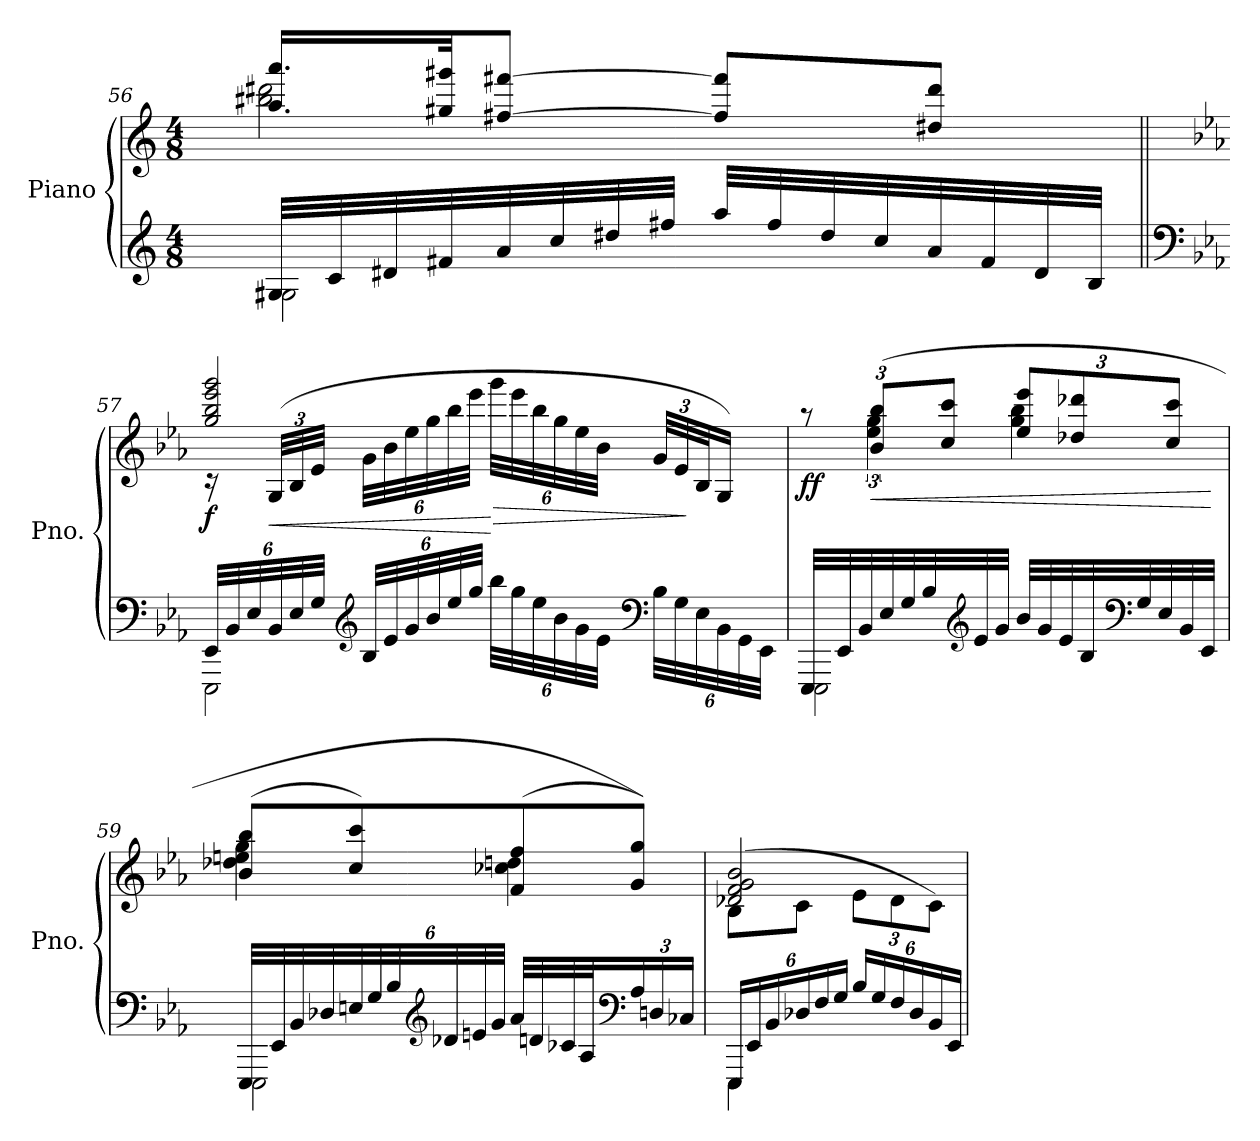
**kern	**kern	**dynam
*part1	*part1	*part1
*staff2	*staff1	*staff1/2
*I"Piano	*	*
*I'Pno.	*	*
!!LO:LB:g=z
*clefG2	*clefG2	*
*k[]	*k[]	*
*C:	*C:	*
*M4/8	*M4/8	*
=56	=56	=56
*^	*^	*
32G#X/LLL	2G#\	16.aa/ 16.aaa/LL	2bb#X\ 2ddd#X\	.
32c/	.	.	.	.
32d#X/	.	.	.	.
32f#X/	.	32gg#X/ 32ggg#X/JK	.	.
32a/	.	[>8ff#X/ [>8fff#X/J	.	.
32cc/	.	.	.	.
32dd#X/	.	.	.	.
32ff#X/JJJ	.	.	.	.
32aa/LLL	.	8ff#/] 8fff#/]L	.	.
32ff#/	.	.	.	.
32dd#/	.	.	.	.
32cc/	.	.	.	.
32a/	.	8dd#X/ 8ddd#/J	.	.
32f#/	.	.	.	.
32d#/	.	.	.	.
32B/JJJ	.	.	.	.
=57||	=57||	=57||	=57||	=57||
*clefF4	*	*	*	*
*k[b-e-a-]	*	*k[b-e-a-]	*	*
*E-:	*	*E-:	*	*
*Xbrackettup	*	*	*	*
!	!	!	!	!LO:DY:b
48EE-/LLL	2EEE-\	2gg/ 2bb-/ 2eee-/ 2ggg/	16rc	f
48BB-/	.	.	.	.
48E-/	.	.	.	.
*	*	*	*Xbrackettup	*
!	!	!	!	!LO:HP:b
48BB-/	.	.	(>48G/LLL	<
48E-/	.	.	48B-/	.
48G/JJJ	.	.	48e-/JJJ	.
*clefG2	*	*	*	*
48B-/LLL	.	.	48g\LLL	.
48e-/	.	.	48b-\	.
48g/	.	.	48ee-\	.
48b-/	.	.	48gg\	.
48ee-/	.	.	48bb-\	.
48gg/JJJ	.	.	48eee-\JJJ	.
!	!	!	!	!LO:HP:n=1:b
48bb-\LLL	.	.	48ggg\LLL	[ >
48gg\	.	.	48eee-\	.
48ee-\	.	.	48bb-\	.
48b-\	.	.	48gg\	.
48g\	.	.	48ee-\	.
48e-\JJJ	.	.	48b-\JJJ	.
*clefF4	*	*	*	*
48B-\LLL	.	.	48g/LLL	.
48G\	.	.	48e-/	.
48E-\	.	.	48B-/J	]
48BB-\	.	.	16G/JJ)	.
48GG\	.	.	.	.
48EE-\JJJ	.	.	.	.
!!LO:PB:g=z	!!
=58	=58	=58	=58	=58
*	*	*	*brackettup	*
!	!	!	!	!LO:DY:b
32EEE-/LLL	2EEE-\	12raa	12ryy	ff
32EE-/	.	.	.	.
32BB-/	.	.	.	.
!	!	!	!	!LO:HP:b
.	.	(>12b-/ 12bb-/L	6ee-\ 6gg\	<
32E-/	.	.	.	.
32G/	.	.	.	.
32B-/	.	.	.	.
.	.	12cc/ 12ccc/J	.	.
*clefG2	*	*	*	*
32e-/	.	.	.	.
32g/JJJ	.	.	.	.
*	*	*Xbrackettup	*	*
32b-/LLL	.	12ee-/ 12eee-/L	4gg\ 4bb-\	.
32g/	.	.	.	.
32e-/	.	.	.	.
.	.	12dd-X/ 12ddd-X/	.	.
32B-/	.	.	.	.
*clefF4	*	*	*	*
32G/	.	.	.	.
32E-/	.	.	.	.
.	.	12cc/ 12ccc/J	.	.
32BB-/	.	.	.	.
32EE-/JJJ	.	.	.	.
*v	*v	*	*	*
*	*v	*v	*
.	.	[
=59	=59	=59
*^	*^	*
32EEE-/LLL	2EEE-\	(<8b-/ 8bb-/L	4dd-X\ 4een\ 4gg\	.
32EE-/	.	.	.	.
32BB-/	.	.	.	.
32D-X/	.	.	.	.
48En/	.	8cc/ 8ccc/)	.	.
48G/	.	.	.	.
48B-/	.	.	.	.
*clefG2	*	*	*	*
48d-X/	.	.	.	.
48en/	.	.	.	.
48g/JJJ	.	.	.	.
32a-/LLL	.	(<8f/ 8ff/	4cc-X\ 4ddn\	.
32dn/	.	.	.	.
32c-X/	.	.	.	.
32A-/J	.	.	.	.
*clefF4	*	*	*	*
24A-/	.	8g/ 8gg/J))	.	.
24Dn/	.	.	.	.
24C-X/JJ	.	.	.	.
!!LO:LB:g=z	!!
=60	=60	=60	=60	=60
24EEE-/LL	4EEE-\	(>2d-X/ 2f/ 2g/ 2b-/	8B-\L	.
24EE-/	.	.	.	.
24BB-/	.	.	.	.
24D-X/	.	.	8c\J	.
24F/	.	.	.	.
24G/JJ	.	.	.	.
24B-/LL	4ryy	.	12e-\L	.
24G/	.	.	.	.
24F/	.	.	12d-\	.
24D-/	.	.	.	.
24BB-/	.	.	12c\J)	.
24EE-/JJ	.	.	.	.
*v	*v	*	*	*
*	*v	*v	*
=	=	=
*-	*-	*-
